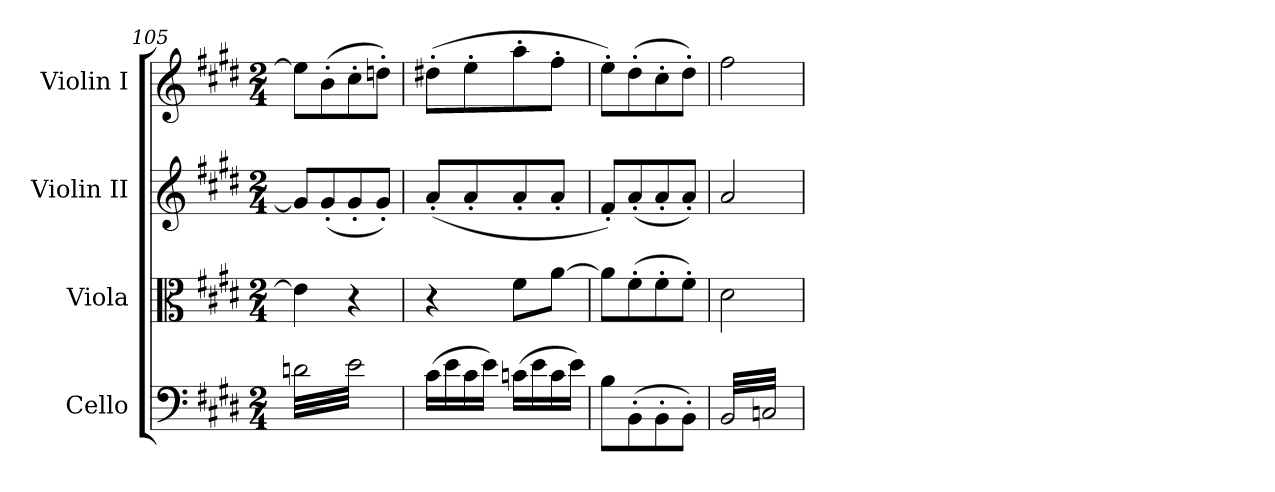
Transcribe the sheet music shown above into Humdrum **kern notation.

**kern	**kern	**kern	**kern
*part4	*part3	*part2	*part1
*staff4	*staff3	*staff2	*staff1
*I"Cello	*I"Viola	*I"Violin II	*I"Violin I
*	*I'Vla	*I'Vln	*I'Vln
*clefF4	*clefC3	*clefG2	*clefG2
*k[f#c#g#d#]	*k[f#c#g#d#]	*k[f#c#g#d#]	*k[f#c#g#d#]
*M2/4	*M2/4	*M2/4	*M2/4
=105	=105	=105	=105
*tremolo	*	*	*
(>32dn\LLL	4e\]	8g#/L]	8ee\L]
32e\)	.	.	.
32dn\	.	.	.
32e\)	.	.	.
32dn\	.	(<8g#'/	(>8b'\
32e\)	.	.	.
32dn\	.	.	.
32e\)	.	.	.
32dn\	4r	8g#'/	8cc#'\
32e\)	.	.	.
32dn\	.	.	.
32e\)	.	.	.
32dn\	.	8g#'/J)	8ddn'\J)
32e\)	.	.	.
32dn\	.	.	.
32e\)JJJ	.	.	.
*Xtremolo	*	*	*
=106	=106	=106	=106
(>16c#\LL	4r	(<8a'/L	(>8dd#X'\L
.	.	.	.
16e\	.	.	.
.	.	.	.
16c#\	.	8a'/	8ee'\
.	.	.	.
16e\JJ)	.	.	.
.	.	.	.
(>16cn\LL	8f#\L	8a'/	8aa'\
16e\	.	.	.
16c\	[8a\J	8a'/J	8ff#'\J
16e\JJ)	.	.	.
=107	=107	=107	=107
8B\L	8a\L]	8f#'/L)	8ee'\L)
(>8BB'\	(>8f#'\	(<8a'/	(>8dd#'\
8BB'\	8f#'\	8a'/	8cc#'\
8BB'\J)	8f#'\J)	8a'/J)	8dd#'\J)
=108	=108	=108	=108
*tremolo	*	*	*
32BB/LLL	2d#\	2a/	2ff#\
32Cn/	.	.	.
32BB/	.	.	.
32Cn/	.	.	.
32BB/	.	.	.
32Cn/	.	.	.
32BB/	.	.	.
32Cn/	.	.	.
32BB/	.	.	.
32Cn/	.	.	.
32BB/	.	.	.
32Cn/	.	.	.
32BB/	.	.	.
32Cn/	.	.	.
32BB/	.	.	.
32Cn/JJJ	.	.	.
*Xtremolo	*	*	*
.	.	.	.
.	.	.	.
.	.	.	.
.	.	.	.
.	.	.	.
.	.	.	.
.	.	.	.
.	.	.	.
=	=	=	=
*-	*-	*-	*-
